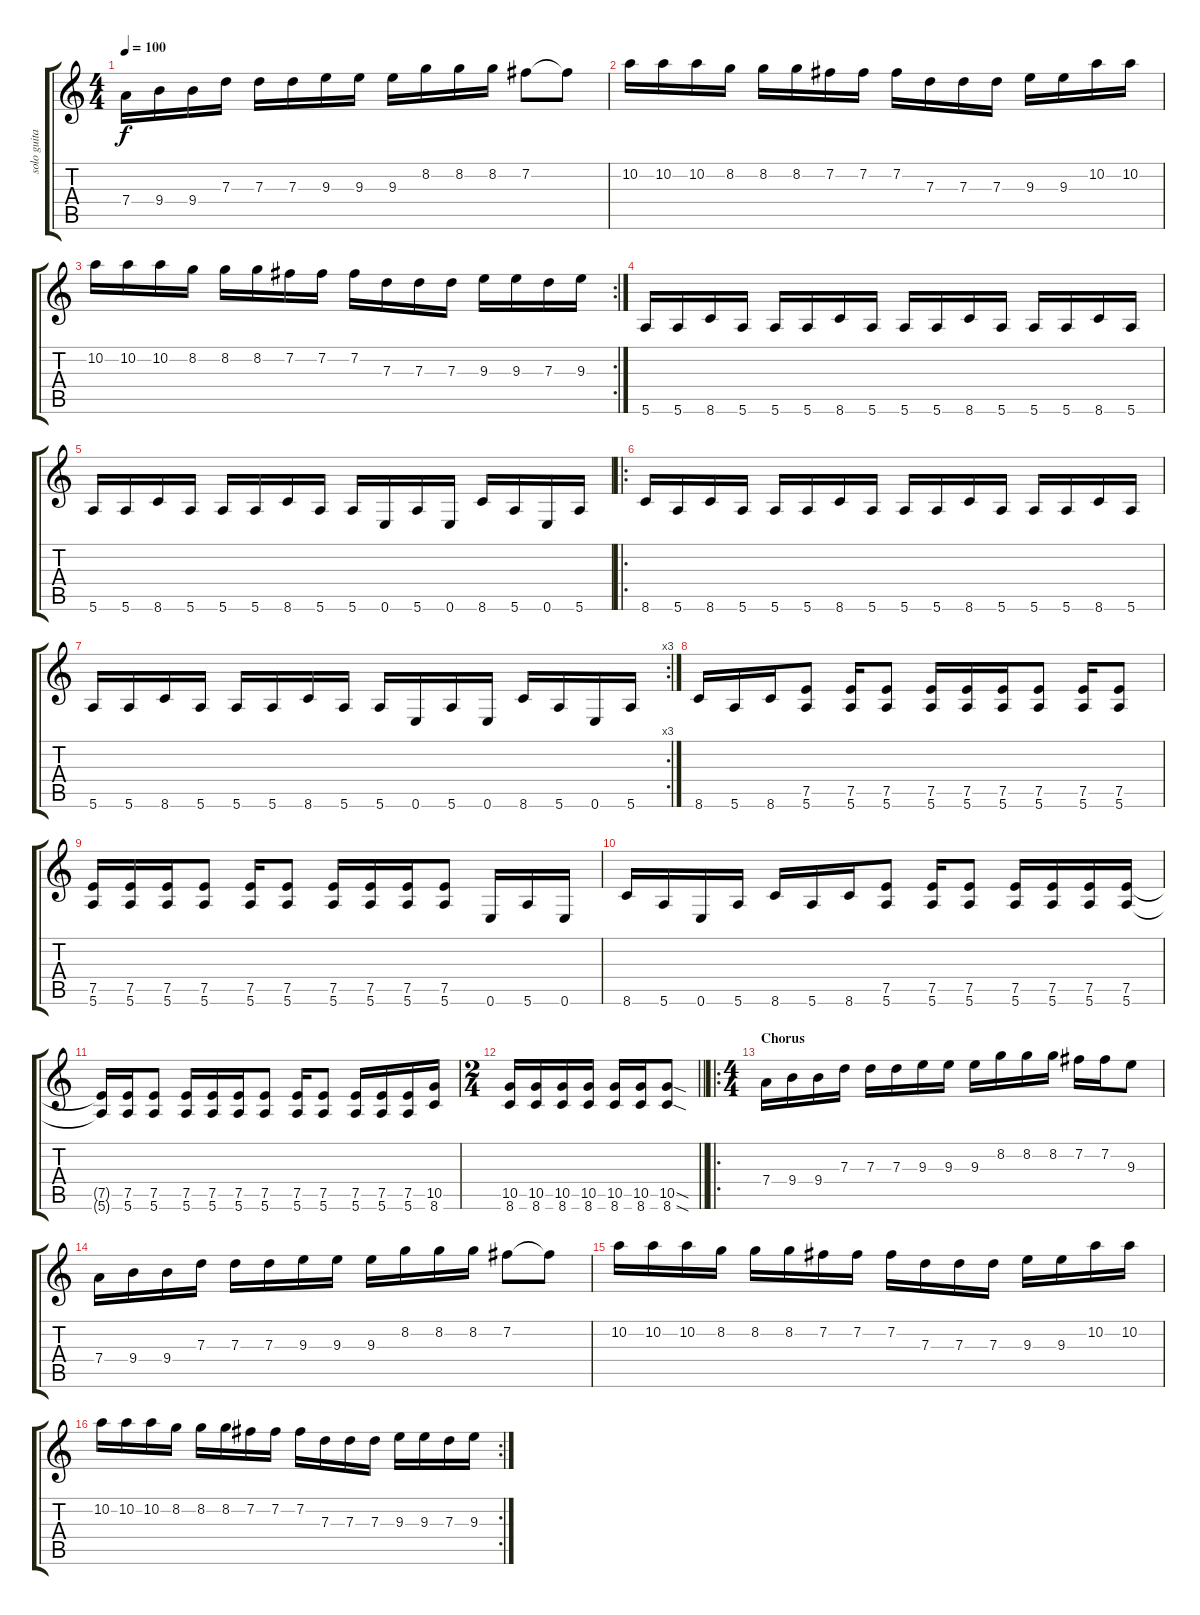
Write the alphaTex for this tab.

\track ("solo guitar" "solo guita") {instrument distortionguitar}
\staff {score tabs}
\tuning (E4 B3 G3 D3 A2 E2) {hide}
\ts (4 4)
\tempo 100
\clef g2
\ks c
7.4.16{dy f} 9.4.16 9.4.16 7.3.16 7.3.16 7.3.16 9.3.16 9.3.16 9.3.16 8.2.16 8.2.16 8.2.16 7.2.8 7.2{t}.8 |
10.2.16 10.2.16 10.2.16 8.2.16 8.2.16 8.2.16 7.2.16 7.2.16 7.2.16 7.3.16 7.3.16 7.3.16 9.3.16 9.3.16 10.2.16 10.2.16 |
\rc 2
10.2.16 10.2.16 10.2.16 8.2.16 8.2.16 8.2.16 7.2.16 7.2.16 7.2.16 7.3.16 7.3.16 7.3.16 9.3.16 9.3.16 7.3.16 9.3.16 |
5.6.16 5.6.16 8.6.16 5.6.16 5.6.16 5.6.16 8.6.16 5.6.16 5.6.16 5.6.16 8.6.16 5.6.16 5.6.16 5.6.16 8.6.16 5.6.16 |
5.6.16 5.6.16 8.6.16 5.6.16 5.6.16 5.6.16 8.6.16 5.6.16 5.6.16 0.6.16 5.6.16 0.6.16 8.6.16 5.6.16 0.6.16 5.6.16 |
\ro
8.6.16 5.6.16 8.6.16 5.6.16 5.6.16 5.6.16 8.6.16 5.6.16 5.6.16 5.6.16 8.6.16 5.6.16 5.6.16 5.6.16 8.6.16 5.6.16 |
\rc 3
5.6.16 5.6.16 8.6.16 5.6.16 5.6.16 5.6.16 8.6.16 5.6.16 5.6.16 0.6.16 5.6.16 0.6.16 8.6.16 5.6.16 0.6.16 5.6.16 |
8.6.16 5.6.16 8.6.16 (7.5 5.6).8 (7.5 5.6).16 (7.5 5.6).8 (7.5 5.6).16 (7.5 5.6).16 (7.5 5.6).16 (7.5 5.6).8 (7.5 5.6).16 (7.5 5.6).8 |
(7.5 5.6).16 (7.5 5.6).16 (7.5 5.6).16 (7.5 5.6).8 (7.5 5.6).16 (7.5 5.6).8 (7.5 5.6).16 (7.5 5.6).16 (7.5 5.6).16 (7.5 5.6).8 0.6.16 5.6.16 0.6.16 |
8.6.16 5.6.16 0.6.16 5.6.16 8.6.16 5.6.16 8.6.16 (7.5 5.6).8 (7.5 5.6).16 (7.5 5.6).8 (7.5 5.6).16 (7.5 5.6).16 (7.5 5.6).16 (7.5 5.6).16 |
(7.5{t} 5.6{t}).16 (7.5 5.6).16 (7.5 5.6).8 (7.5 5.6).16 (7.5 5.6).16 (7.5 5.6).16 (7.5 5.6).8 (7.5 5.6).16 (7.5 5.6).8 (7.5 5.6).16 (7.5 5.6).16 (7.5 5.6).16 (10.5 8.6).16 |
\ts (2 4)
\barLineRight lightlight
(10.5 8.6).16 (10.5 8.6).16 (10.5 8.6).16 (10.5 8.6).16 (10.5 8.6).16 (10.5 8.6).16 (10.5{sod} 8.6{sod}).8 |
\ro
\ts (4 4)
\section ("" "Chorus")
7.4.16 9.4.16 9.4.16 7.3.16 7.3.16 7.3.16 9.3.16 9.3.16 9.3.16 8.2.16 8.2.16 8.2.16 7.2.16 7.2.16 9.3.8 |
7.4.16 9.4.16 9.4.16 7.3.16 7.3.16 7.3.16 9.3.16 9.3.16 9.3.16 8.2.16 8.2.16 8.2.16 7.2.8 7.2{t}.8 |
10.2.16 10.2.16 10.2.16 8.2.16 8.2.16 8.2.16 7.2.16 7.2.16 7.2.16 7.3.16 7.3.16 7.3.16 9.3.16 9.3.16 10.2.16 10.2.16 |
\rc 2
10.2.16 10.2.16 10.2.16 8.2.16 8.2.16 8.2.16 7.2.16 7.2.16 7.2.16 7.3.16 7.3.16 7.3.16 9.3.16 9.3.16 7.3.16 9.3.16
